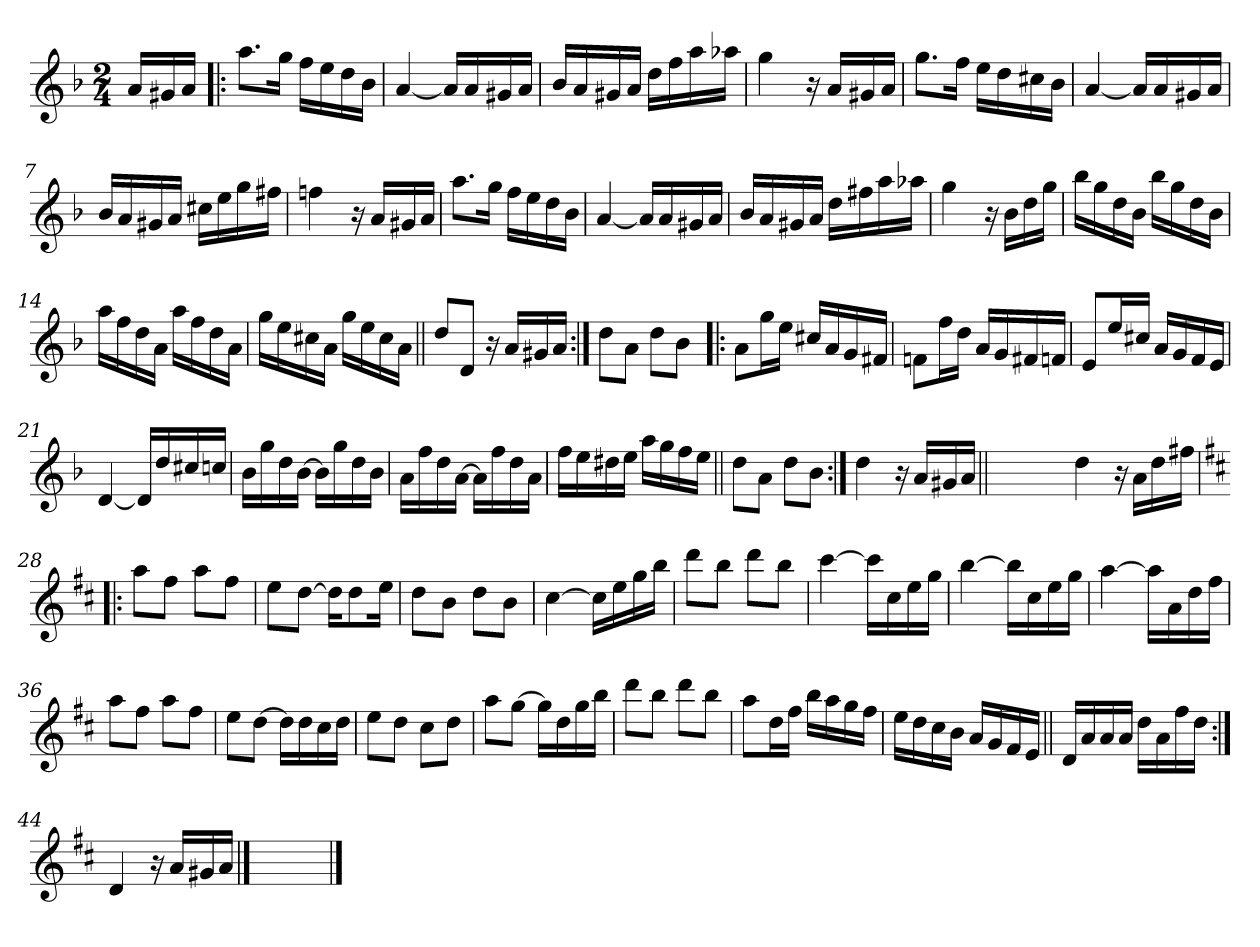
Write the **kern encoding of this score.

**kern
*part1
*staff1
*clefG2
*k[b-]
*F:
*M2/4
=
16a/LL
16g#X/
16a/JJ
=1!|:
8.aa\L
16gg\Jk
16ff\LL
16ee\
16dd\
16b-\JJ
=2
[4a/
16a/LL]
16a/
16g#X/
16a/JJ
=3
16b-/LL
16a/
16g#X/
16a/JJ
16dd\LL
16ff\
16aa\
16aa-X\JJ
!!LO:LB:g=z
=4
4gg\
16r
16a/LL
16g#X/
16a/JJ
=5
8.gg\L
16ff\Jk
16ee\LL
16dd\
16cc#X\
16b-\JJ
=6
[4a/
16a/LL]
16a/
16g#X/
16a/JJ
=7
16b-/LL
16a/
16g#X/
16a/JJ
16cc#X\LL
16ee\
16gg\
16ff#X\JJ
!!LO:LB:g=z
=8
4ffn\
16r
16a/LL
16g#X/
16a/JJ
=9
8.aa\L
16gg\Jk
16ff\LL
16ee\
16dd\
16b-\JJ
=10
[4a/
16a/LL]
16a/
16g#X/
16a/JJ
=11
16b-/LL
16a/
16g#X/
16a/JJ
16dd\LL
16ff#X\
16aa\
16aa-X\JJ
!!LO:LB:g=z
=12
4gg\
16r
16b-\LL
16dd\
16gg\JJ
=13
16bb-\LL
16gg\
16dd\
16b-\JJ
16bb-\LL
16gg\
16dd\
16b-\JJ
=14
16aa\LL
16ff\
16dd\
16a\JJ
16aa\LL
16ff\
16dd\
16a\JJ
=15
16gg\LL
16ee\
16cc#X\
16a\JJ
16gg\LL
16ee\
16cc#\
16a\JJ
!!LO:LB:g=z
=16||
8dd/L
8d/J
16r
16a/LL
16g#X/
16a/JJ
=17:|!
8dd\L
8a\J
8dd\L
8b-\J
=18!|:
8a\L
16gg\L
16ee\JJ
16cc#X/LL
16a/
16g/
16f#X/JJ
=19
8fn\L
16ff\L
16dd\JJ
16a/LL
16g/
16f#X/
16fn/JJ
!!LO:LB:g=z
=20
8e/L
16ee/L
16cc#X/JJ
16a/LL
16g/
16f/
16e/JJ
=21
[4d/
16d/LL]
16dd/
16cc#X/
16ccn/JJ
=22
16b-\LL
16gg\
16dd\
[16b-\JJ
16b-\LL]
16gg\
16dd\
16b-\JJ
=23
16a\LL
16ff\
16dd\
[16a\JJ
16a\LL]
16ff\
16dd\
16a\JJ
!!LO:LB:g=z
=24
16ff\LL
16ee\
16dd#X\
16ee\JJ
16aa\LL
16gg\
16ff\
16ee\JJ
=25||
8dd\L
8a\J
8dd\L
8b-\J
=26:|!
4dd\
16r
16a/LL
16g#X/
16a/JJ
=26X1||
*stria0
2ryy
!!LO:LB:g=z
=27-
*stria5
4dd\
16r
16a\LL
16dd\
16ff#X\JJ
=28!|:
*k[f#c#]
*D:
8aa\L
8ff#\J
8aa\L
8ff#\J
=29
8ee\L
[8dd\J
16dd\KL]
8dd\
16ee\Jk
=30
8dd\L
8b\J
8dd\L
8b\J
!!LO:LB:g=z
=31
[4cc#\
16cc#\LL]
16ee\
16gg\
16bb\JJ
=32
8ddd\L
8bb\J
8ddd\L
8bb\J
=33
[4ccc#\
16ccc#\LL]
16cc#\
16ee\
16gg\JJ
=34
[4bb\
16bb\LL]
16cc#\
16ee\
16gg\JJ
!!LO:PB:g=z
=35
[4aa\
16aa\LL]
16a\
16dd\
16ff#\JJ
=36
8aa\L
8ff#\J
8aa\L
8ff#\J
=37
8ee\L
[8dd\J
16dd\LL]
16dd\
16cc#\
16dd\JJ
=38
8ee\L
8dd\J
8cc#\L
8dd\J
!!LO:LB:g=z
=39
8aa\L
[8gg\J
16gg\LL]
16dd\
16gg\
16bb\JJ
=40
8ddd\L
8bb\J
8ddd\L
8bb\J
=41
8aa\L
16dd\L
16ff#\JJ
16bb\LL
16aa\
16gg\
16ff#\JJ
=42
16ee\LL
16dd\
16cc#\
16b\JJ
16a/LL
16g/
16f#/
16e/JJ
!!LO:LB:g=z
=43||
16d/LL
16a/
16a/
16a/JJ
16dd\LL
16a\
16ff#\
16dd\JJ
=44:|!
4d/
16r
16a/LL
16g#X/
16a/JJ
==45
*stria0
2ryy
==
*-
